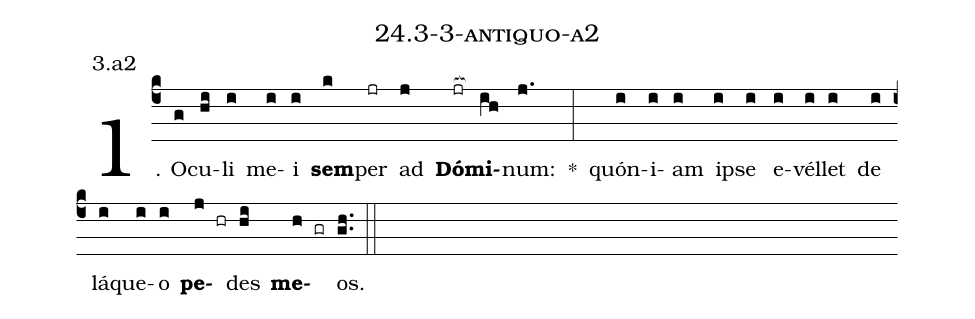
name: 24.3-3-antiquo-a2;
annotation: 3.a2;
%%
(c4)1. O(g)cu(hi)li(i) me(i)i(i) <b>sem</b>(k)per(jr) ad(j) <b>Dó</b>(jr[ocb:1{])<b>mi</b>(ih[ocb:0}])num:(j.) *(:) quón(i)i(i)am(i) ip(i)se(i) e(i)vél(i)let(i) de(i) lá(i)que(i)o(i) <b>pe</b>(j hr)des(hi) <b>me</b>(h gr)os.(gh..) (::)


%E(i) u(i) o(j) u(hi) a(h) e.(gh..) (::)
